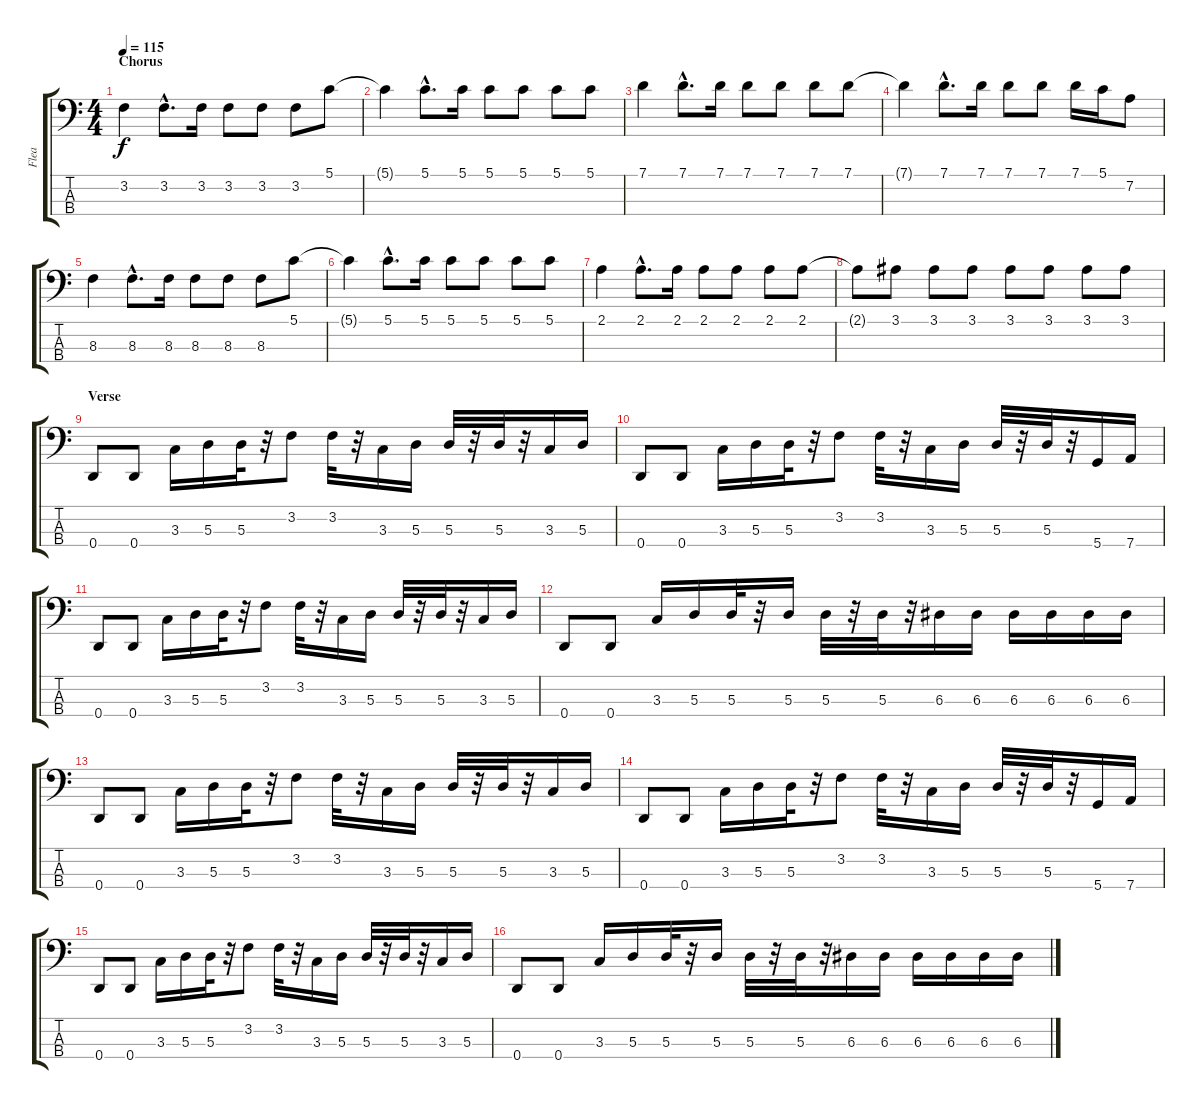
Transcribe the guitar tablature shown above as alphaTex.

\track ("Flea" "Flea") {instrument electricbassfinger}
\staff {score tabs}
\tuning (G2 D2 A1 D1) {hide}
\ts (4 4)
\section ("" "Chorus")
\tempo 115
\clef f4
\ks c
3.2.4{dy f} 3.2{hac}.8{d} 3.2.16 3.2.8 3.2.8 3.2.8 5.1.8 |
5.1{t}.4 5.1{hac}.8{d} 5.1.16 5.1.8 5.1.8 5.1.8 5.1.8 |
7.1.4 7.1{hac}.8{d} 7.1.16 7.1.8 7.1.8 7.1.8 7.1.8 |
7.1{t}.4 7.1{hac}.8{d} 7.1.16 7.1.8 7.1.8 7.1.16 5.1.16 7.2.8 |
8.3.4 8.3{hac}.8{d} 8.3.16 8.3.8 8.3.8 8.3.8 5.1.8 |
5.1{t}.4 5.1{hac}.8{d} 5.1.16 5.1.8 5.1.8 5.1.8 5.1.8 |
2.1.4 2.1{hac}.8{d} 2.1.16 2.1.8 2.1.8 2.1.8 2.1.8 |
2.1{t}.8 3.1.8 3.1.8 3.1.8 3.1.8 3.1.8 3.1.8 3.1.8 |
\section ("" "Verse")
0.4.8 0.4.8 3.3.16 5.3.16 5.3.32 r.32 3.2.8 3.2.32 r.32 3.3.16 5.3.16 5.3.32 r.32 5.3.32 r.32 3.3.16 5.3.16 |
0.4.8 0.4.8 3.3.16 5.3.16 5.3.32 r.32 3.2.8 3.2.32 r.32 3.3.16 5.3.16 5.3.32 r.32 5.3.32 r.32 5.4.16 7.4.16 |
0.4.8 0.4.8 3.3.16 5.3.16 5.3.32 r.32 3.2.8 3.2.32 r.32 3.3.16 5.3.16 5.3.32 r.32 5.3.32 r.32 3.3.16 5.3.16 |
0.4.8 0.4.8 3.3.16 5.3.16 5.3.32 r.32 5.3.16 5.3.32 r.32 5.3.32 r.32 6.3.16 6.3.16 6.3.16 6.3.16 6.3.16 6.3.16 |
0.4.8 0.4.8 3.3.16 5.3.16 5.3.32 r.32 3.2.8 3.2.32 r.32 3.3.16 5.3.16 5.3.32 r.32 5.3.32 r.32 3.3.16 5.3.16 |
0.4.8 0.4.8 3.3.16 5.3.16 5.3.32 r.32 3.2.8 3.2.32 r.32 3.3.16 5.3.16 5.3.32 r.32 5.3.32 r.32 5.4.16 7.4.16 |
0.4.8 0.4.8 3.3.16 5.3.16 5.3.32 r.32 3.2.8 3.2.32 r.32 3.3.16 5.3.16 5.3.32 r.32 5.3.32 r.32 3.3.16 5.3.16 |
0.4.8 0.4.8 3.3.16 5.3.16 5.3.32 r.32 5.3.16 5.3.32 r.32 5.3.32 r.32 6.3.16 6.3.16 6.3.16 6.3.16 6.3.16 6.3.16
